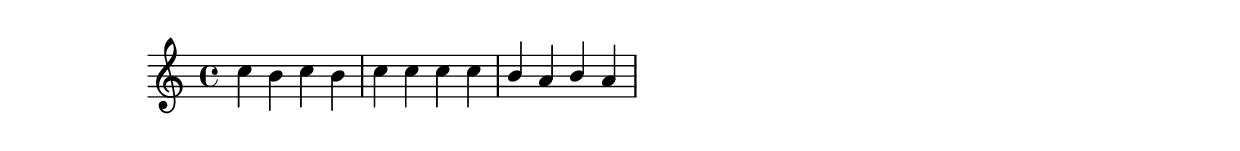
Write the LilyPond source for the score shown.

\header {

  texidoc = "Stem directions for notes on the middle staff line are
  determined by the directions of their neighbors."

}

\version "2.16.0"
\relative c'' \new Voice \with {
     \consists "Melody_engraver"
     \override Stem #'neutral-direction = #'()
} {
  c4 b c b
  c c c c
  b a b a
} 
  
  
